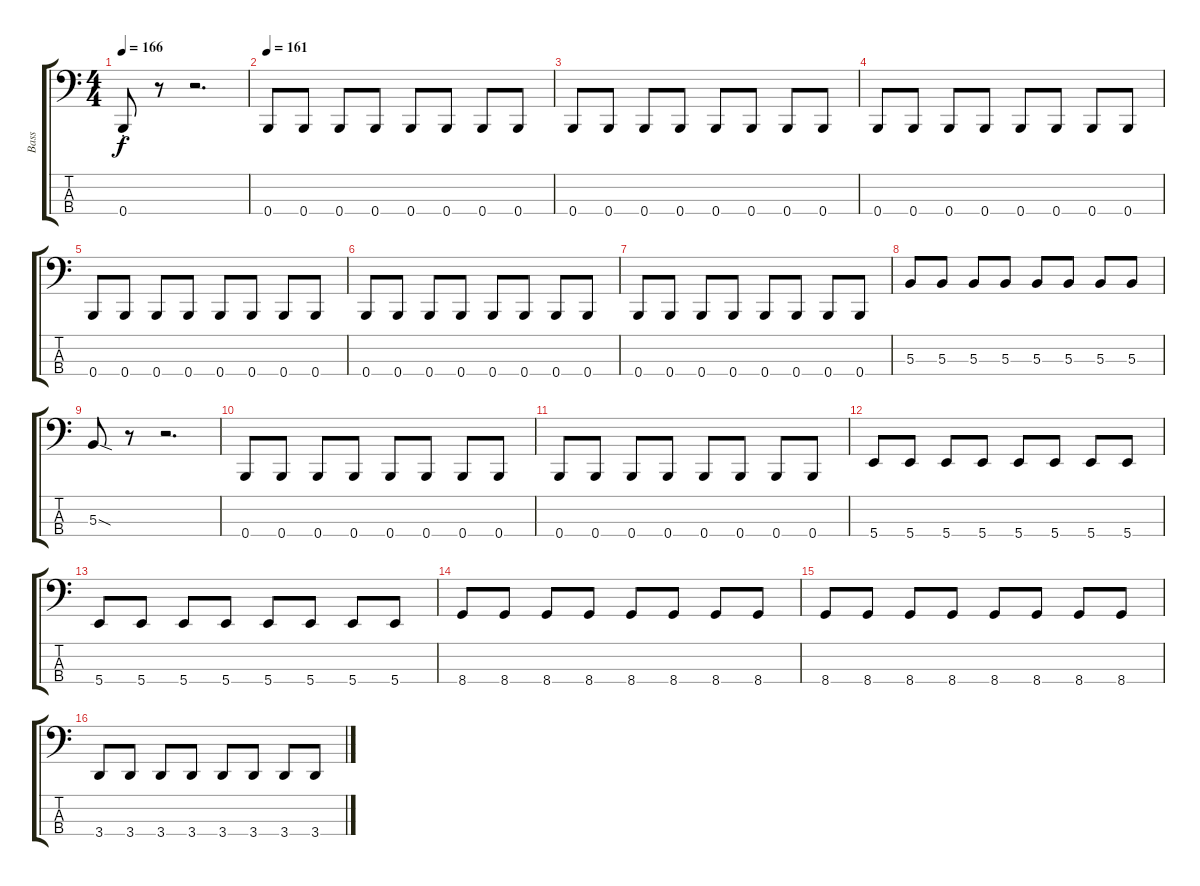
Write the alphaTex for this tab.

\track ("Bass" "Bass") {instrument electricbasspick}
\staff {score tabs}
\tuning (E2 B1 Gb1 B0) {hide}
\ts (4 4)
\tempo 166
\clef f4
\ks c
0.4{st}.8{dy f} r.8 r.2{d} |
\tempo 161
0.4.8 0.4.8 0.4.8 0.4.8 0.4.8 0.4.8 0.4.8 0.4.8 |
0.4.8 0.4.8 0.4.8 0.4.8 0.4.8 0.4.8 0.4.8 0.4.8 |
0.4.8 0.4.8 0.4.8 0.4.8 0.4.8 0.4.8 0.4.8 0.4.8 |
0.4.8 0.4.8 0.4.8 0.4.8 0.4.8 0.4.8 0.4.8 0.4.8 |
0.4.8 0.4.8 0.4.8 0.4.8 0.4.8 0.4.8 0.4.8 0.4.8 |
0.4.8 0.4.8 0.4.8 0.4.8 0.4.8 0.4.8 0.4.8 0.4.8 |
5.3.8 5.3.8 5.3.8 5.3.8 5.3.8 5.3.8 5.3.8 5.3.8 |
5.3{sod}.8 r.8 r.2{d} |
0.4.8 0.4.8 0.4.8 0.4.8 0.4.8 0.4.8 0.4.8 0.4.8 |
0.4.8 0.4.8 0.4.8 0.4.8 0.4.8 0.4.8 0.4.8 0.4.8 |
5.4.8 5.4.8 5.4.8 5.4.8 5.4.8 5.4.8 5.4.8 5.4.8 |
5.4.8 5.4.8 5.4.8 5.4.8 5.4.8 5.4.8 5.4.8 5.4.8 |
8.4.8 8.4.8 8.4.8 8.4.8 8.4.8 8.4.8 8.4.8 8.4.8 |
8.4.8 8.4.8 8.4.8 8.4.8 8.4.8 8.4.8 8.4.8 8.4.8 |
3.4.8 3.4.8 3.4.8 3.4.8 3.4.8 3.4.8 3.4.8 3.4.8
